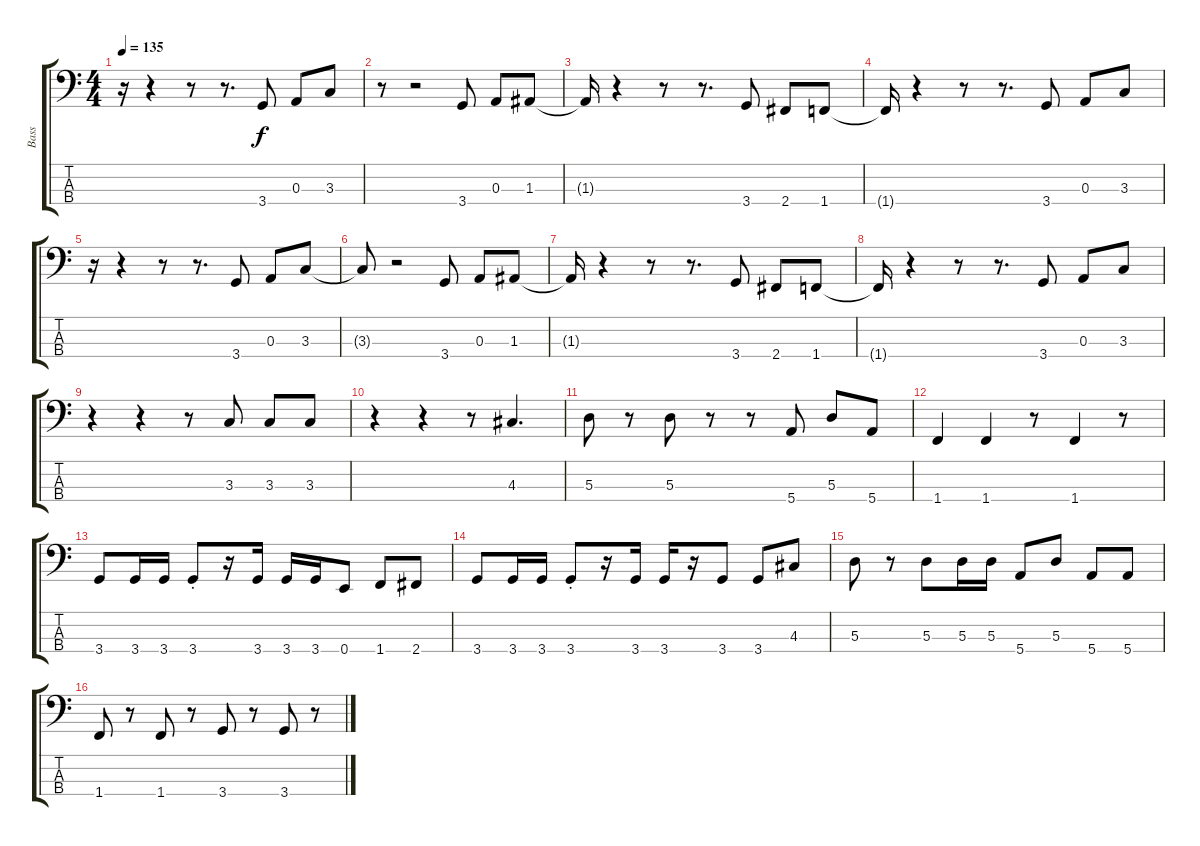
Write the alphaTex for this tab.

\track ("Bass" "Bass") {instrument electricbassfinger}
\staff {score tabs}
\tuning (G2 D2 A1 E1) {hide}
\ts (4 4)
\tempo 135
\clef f4
\ks c
r.16{dy f} r.4 r.8 r.8{d} 3.4.8 0.3.8 3.3.8 |
r.8 r.2 3.4.8 0.3.8 1.3.8 |
1.3{t}.16 r.4 r.8 r.8{d} 3.4.8 2.4.8 1.4.8 |
1.4{t}.16 r.4 r.8 r.8{d} 3.4.8 0.3.8 3.3.8 |
r.16 r.4 r.8 r.8{d} 3.4.8 0.3.8 3.3.8 |
3.3{t}.8 r.2 3.4.8 0.3.8 1.3.8 |
1.3{t}.16 r.4 r.8 r.8{d} 3.4.8 2.4.8 1.4.8 |
1.4{t}.16 r.4 r.8 r.8{d} 3.4.8 0.3.8 3.3.8 |
r.4 r.4 r.8 3.3.8 3.3.8 3.3.8 |
r.4 r.4 r.8 4.3.4{d} |
5.3.8 r.8 5.3.8 r.8 r.8 5.4.8 5.3.8 5.4.8 |
1.4.4 1.4.4 r.8 1.4.4 r.8 |
3.4.8 3.4.16 3.4.16 3.4{st}.8 r.16 3.4.16 3.4.16 3.4.16 0.4.8 1.4.8 2.4.8 |
3.4.8 3.4.16 3.4.16 3.4{st}.8 r.16 3.4.16 3.4.16 r.16 3.4.8 3.4.8 4.3.8 |
5.3.8 r.8 5.3.8 5.3.16 5.3.16 5.4.8 5.3.8 5.4.8 5.4.8 |
1.4.8 r.8 1.4.8 r.8 3.4.8 r.8 3.4.8 r.8
